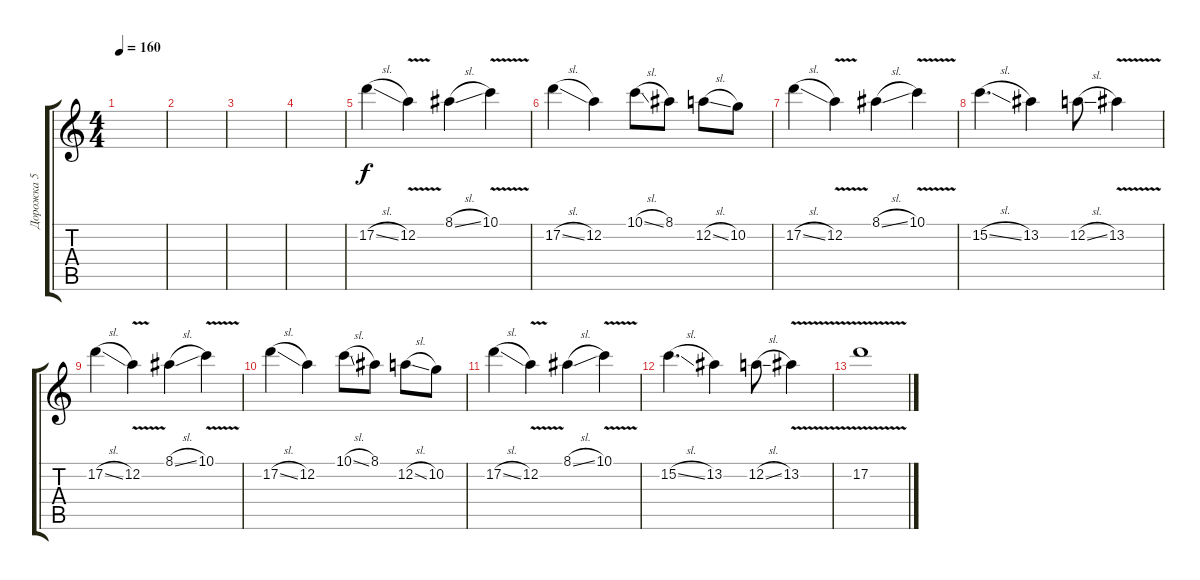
\track ("Дорожка 5" "Дорожка 5") {instrument distortionguitar}
\staff {score tabs}
\tuning (D4 A3 F3 C3 G2 D2) {hide}
\ts (4 4)
\tempo 160
\clef g2
\ks c
|
|
|
|
17.2{sl}.4 12.2{v}.4 8.1{sl}.4 10.1{v}.4 |
17.2{sl}.4 12.2.4 10.1{sl}.8 8.1.8 12.2{sl}.8 10.2.8 |
17.2{sl}.4 12.2{v}.4 8.1{sl}.4 10.1{v}.4 |
15.2{sl}.4{d} 13.2.4 12.2{sl}.8 13.2{v}.4 |
17.2{sl}.4 12.2{v}.4 8.1{sl}.4 10.1{v}.4 |
17.2{sl}.4 12.2.4 10.1{sl}.8 8.1.8 12.2{sl}.8 10.2.8 |
17.2{sl}.4 12.2{v}.4 8.1{sl}.4 10.1{v}.4 |
15.2{sl}.4{d} 13.2.4 12.2{sl}.8 13.2{v}.4 |
17.2{v}.1
